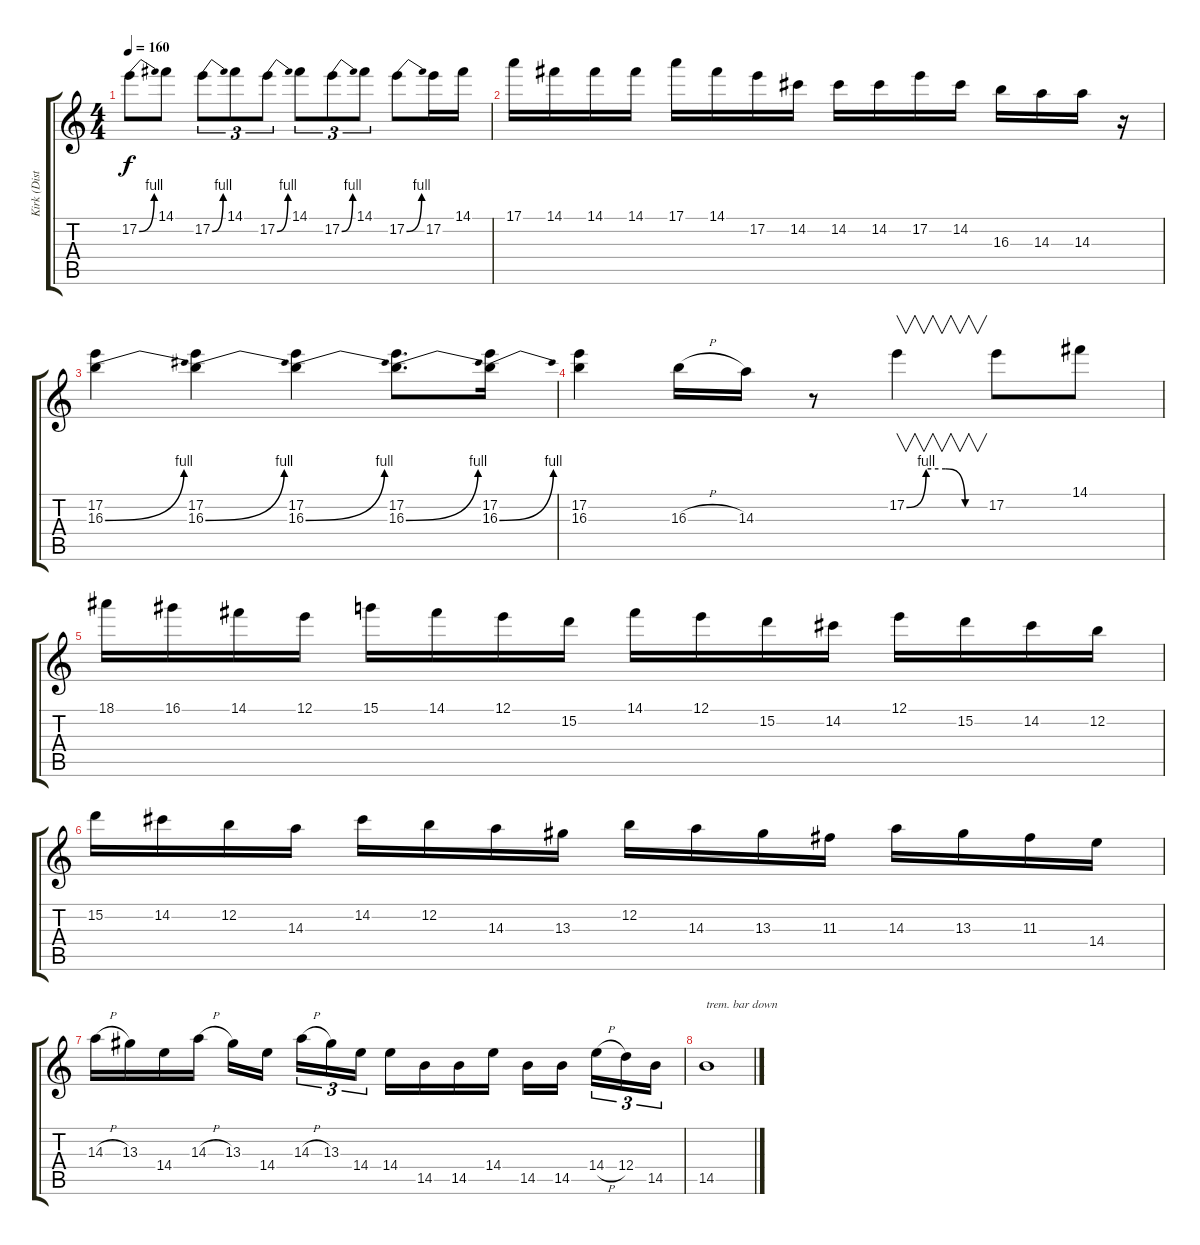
\track ("Kirk (Disto Gtr)" "Kirk (Dist") {instrument distortionguitar}
\staff {score tabs}
\tuning (E4 B3 G3 D3 A2 E2) {hide}
\ts (4 4)
\tempo 160
\clef g2
\ks c
17.2{be (bend 0 0 60 4)}.8{dy f} 14.1.8 17.2{be (bend 0 0 60 4)}.8{tu (3 2)} 14.1.8{tu (3 2)} 17.2{be (bend 0 0 60 4)}.8{tu (3 2)} 14.1.8{tu (3 2)} 17.2{be (bend 0 0 60 4)}.8{tu (3 2)} 14.1.8{tu (3 2)} 17.2{be (bend 0 0 60 4)}.8 17.2.16 14.1.16 |
17.1.16 14.1.16 14.1.16 14.1.16 17.1.16 14.1.16 17.2.16 14.2.16 14.2.16 14.2.16 17.2.16 14.2.16 16.3.16 14.3.16 14.3.16 r.16 |
(17.2 16.3{be (bend 0 0 60 4)}).4 (17.2 16.3{be (bend 0 0 60 4)}).4 (17.2 16.3{be (bend 0 0 60 4)}).4 (17.2 16.3{be (bend 0 0 60 4)}).8{d} (17.2 16.3{be (bend 0 0 60 4)}).16 |
(17.2 16.3).4 16.3{h}.16 14.3.16 r.8 17.2{be (custom 0 0 15 4 30 4 45 0 60 0)}.4{v} 17.2.8 14.1.8 |
18.1.16 16.1.16 14.1.16 12.1.16 15.1.16 14.1.16 12.1.16 15.2.16 14.1.16 12.1.16 15.2.16 14.2.16 12.1.16 15.2.16 14.2.16 12.2.16 |
15.2.16 14.2.16 12.2.16 14.3.16 14.2.16 12.2.16 14.3.16 13.3.16 12.2.16 14.3.16 13.3.16 11.3.16 14.3.16 13.3.16 11.3.16 14.4.16 |
14.3{h}.16 13.3.16 14.4.16 14.3{h}.16 13.3.16 14.4.16 14.3{h}.16{tu (3 2)} 13.3.16{tu (3 2)} 14.4.16{tu (3 2)} 14.4.16 14.5.16 14.5.16 14.4.16 14.5.16 14.5.16 14.4{h}.16{tu (3 2)} 12.4.16{tu (3 2)} 14.5.16{tu (3 2)} |
14.5.1{txt "trem. bar down"}
